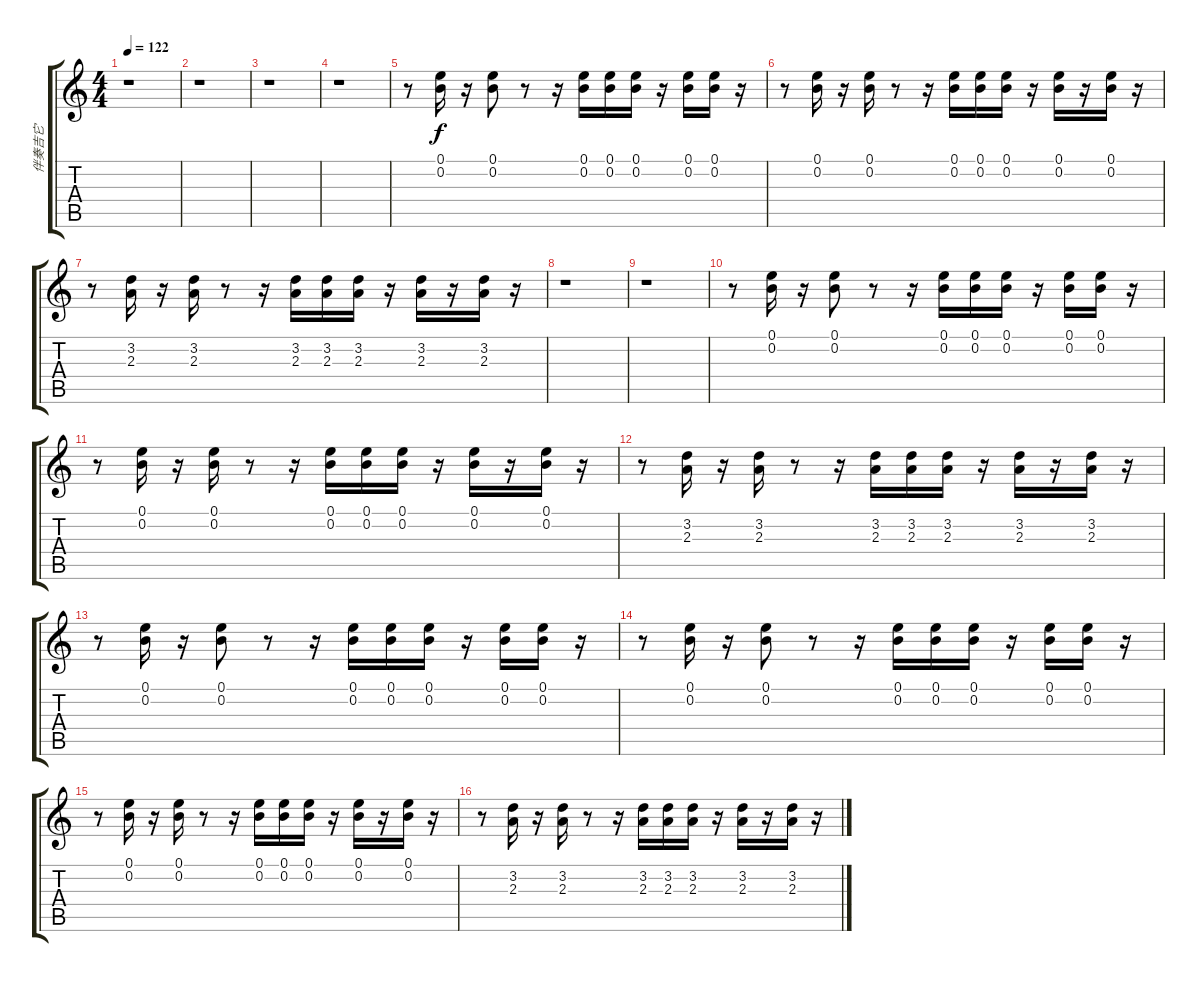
\track ("伴奏吉它" "伴奏吉它") {instrument distortionguitar}
\staff {score tabs}
\tuning (E4 B3 G3 D3 A2 E2) {hide}
\ts (4 4)
\tempo 122
\clef g2
\ks c
r.1{dy f} |
r.1 |
r.1 |
r.1 |
r.8 (0.1 0.2).16 r.16 (0.1 0.2).8 r.8 r.16 (0.1 0.2).16 (0.1 0.2).16 (0.1 0.2).16 r.16 (0.1 0.2).16 (0.1 0.2).16 r.16 |
r.8 (0.1 0.2).16 r.16 (0.1 0.2).16 r.8 r.16 (0.1 0.2).16 (0.1 0.2).16 (0.1 0.2).16 r.16 (0.1 0.2).16 r.16 (0.1 0.2).16 r.16 |
r.8 (3.2 2.3).16 r.16 (3.2 2.3).16 r.8 r.16 (3.2 2.3).16 (3.2 2.3).16 (3.2 2.3).16 r.16 (3.2 2.3).16 r.16 (3.2 2.3).16 r.16 |
r.1 |
r.1 |
r.8 (0.1 0.2).16 r.16 (0.1 0.2).8 r.8 r.16 (0.1 0.2).16 (0.1 0.2).16 (0.1 0.2).16 r.16 (0.1 0.2).16 (0.1 0.2).16 r.16 |
r.8 (0.1 0.2).16 r.16 (0.1 0.2).16 r.8 r.16 (0.1 0.2).16 (0.1 0.2).16 (0.1 0.2).16 r.16 (0.1 0.2).16 r.16 (0.1 0.2).16 r.16 |
r.8 (3.2 2.3).16 r.16 (3.2 2.3).16 r.8 r.16 (3.2 2.3).16 (3.2 2.3).16 (3.2 2.3).16 r.16 (3.2 2.3).16 r.16 (3.2 2.3).16 r.16 |
r.8 (0.1 0.2).16 r.16 (0.1 0.2).8 r.8 r.16 (0.1 0.2).16 (0.1 0.2).16 (0.1 0.2).16 r.16 (0.1 0.2).16 (0.1 0.2).16 r.16 |
r.8 (0.1 0.2).16 r.16 (0.1 0.2).8 r.8 r.16 (0.1 0.2).16 (0.1 0.2).16 (0.1 0.2).16 r.16 (0.1 0.2).16 (0.1 0.2).16 r.16 |
r.8 (0.1 0.2).16 r.16 (0.1 0.2).16 r.8 r.16 (0.1 0.2).16 (0.1 0.2).16 (0.1 0.2).16 r.16 (0.1 0.2).16 r.16 (0.1 0.2).16 r.16 |
r.8 (3.2 2.3).16 r.16 (3.2 2.3).16 r.8 r.16 (3.2 2.3).16 (3.2 2.3).16 (3.2 2.3).16 r.16 (3.2 2.3).16 r.16 (3.2 2.3).16 r.16
